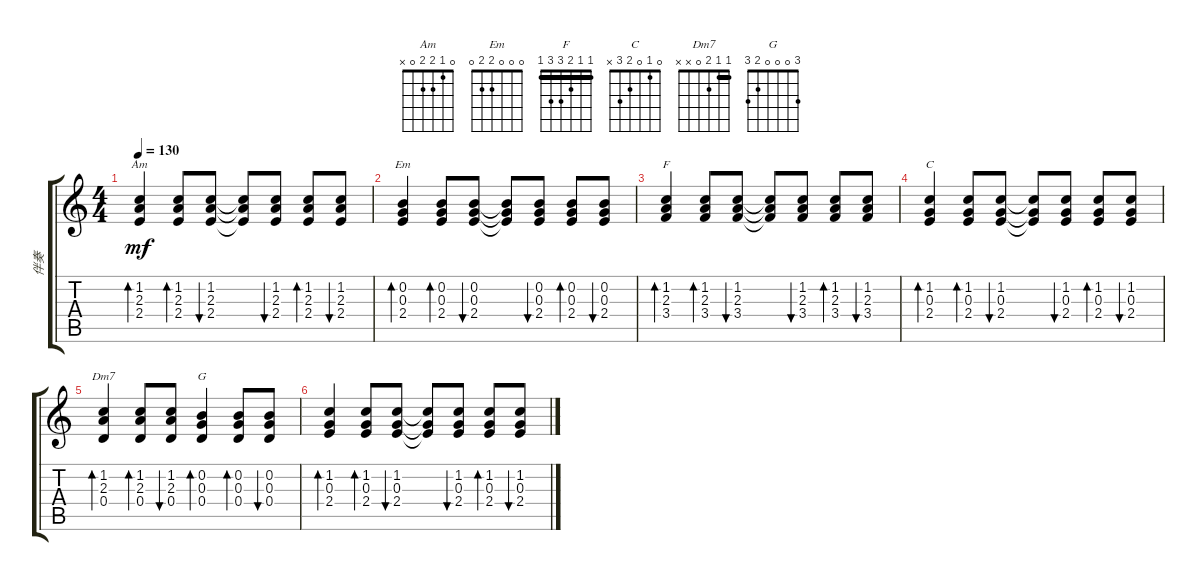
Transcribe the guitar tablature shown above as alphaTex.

\track ("伴奏" "伴奏") {instrument acousticguitarsteel}
\staff {score tabs}
\tuning (E4 B3 G3 D3 A2 E2) {hide}
\chord ("Am" 0 1 2 2 0 x)
\chord ("Em" 0 0 0 2 2 0)
\chord ("F" 1 1 2 3 3 1) {barre 1}
\chord ("C" 0 1 0 2 3 x)
\chord ("Dm7" 1 1 2 0 x x) {barre 1}
\chord ("G" 3 0 0 0 2 3)
\ts (4 4)
\tempo 130
\clef g2
\ks c
(1.2 2.3 2.4).4{bd 60 ch "Am" dy mf} (1.2 2.3 2.4).8{bd 60} (1.2 2.3 2.4).8{bu 60} (1.2{t} 2.3{t} 2.4{t}).8 (1.2 2.3 2.4).8{bu 60} (1.2 2.3 2.4).8{bd 60} (1.2 2.3 2.4).8{bu 60} |
(0.2 0.3 2.4).4{bd 60 ch "Em"} (0.2 0.3 2.4).8{bd 60} (0.2 0.3 2.4).8{bu 60} (0.2{t} 0.3{t} 2.4{t}).8 (0.2 0.3 2.4).8{bu 60} (0.2 0.3 2.4).8{bd 60} (0.2 0.3 2.4).8{bu 60} |
(1.2 2.3 3.4).4{bd 60 ch "F"} (1.2 2.3 3.4).8{bd 60} (1.2 2.3 3.4).8{bu 60} (1.2{t} 2.3{t} 3.4{t}).8 (1.2 2.3 3.4).8{bu 60} (1.2 2.3 3.4).8{bd 60} (1.2 2.3 3.4).8{bu 60} |
(1.2 0.3 2.4).4{bd 60 ch "C"} (1.2 0.3 2.4).8{bd 60} (1.2 0.3 2.4).8{bu 60} (1.2{t} 0.3{t} 2.4{t}).8 (1.2 0.3 2.4).8{bu 60} (1.2 0.3 2.4).8{bd 60} (1.2 0.3 2.4).8{bu 60} |
(1.2 2.3 0.4).4{bd 60 ch "Dm7"} (1.2 2.3 0.4).8{bd 60} (1.2 2.3 0.4).8{bu 60} (0.2 0.3 0.4).4{bd 60 ch "G"} (0.2 0.3 0.4).8{bd 60} (0.2 0.3 0.4).8{bu 60} |
(1.2 0.3 2.4).4{bd 60} (1.2 0.3 2.4).8{bd 60} (1.2 0.3 2.4).8{bu 60} (1.2{t} 0.3{t} 2.4{t}).8 (1.2 0.3 2.4).8{bu 60} (1.2 0.3 2.4).8{bd 60} (1.2 0.3 2.4).8{bu 60}
